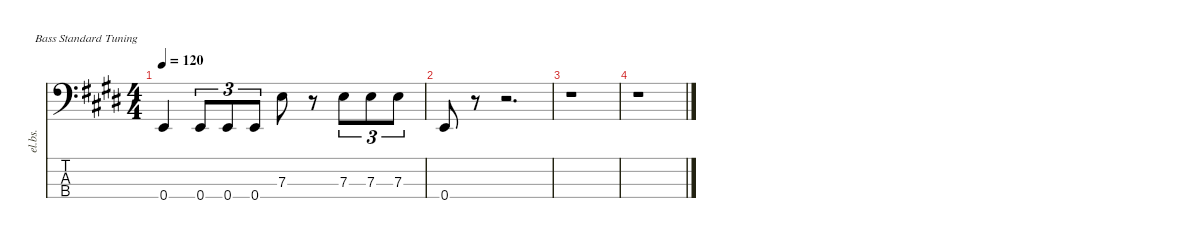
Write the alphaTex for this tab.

\defaultSystemsLayout 4
\hideDynamics
\bracketExtendMode nobrackets
\track ("E.Bass" "el.bs.") {instrument electricbassfinger}
\staff {score tabs}
\tuning (G2 D2 A1 E1)
\ts (4 4)
\tempo 120
\clef f4
\ks e
0.4{acc forcenatural}.4{dy mf} 0.4{acc forcenatural}.8{tu (3 2)} 0.4{acc forcenatural}.8{tu (3 2)} 0.4{acc forcenatural}.8{tu (3 2)} 7.3{acc forcenatural}.8 r.8 7.3{acc forcenatural}.8{tu (3 2)} 7.3{acc forcenatural}.8{tu (3 2)} 7.3{acc forcenatural}.8{tu (3 2)} |
0.4{acc forcenatural}.8 r.8 r.2{d} |
r.1 |
r.1
